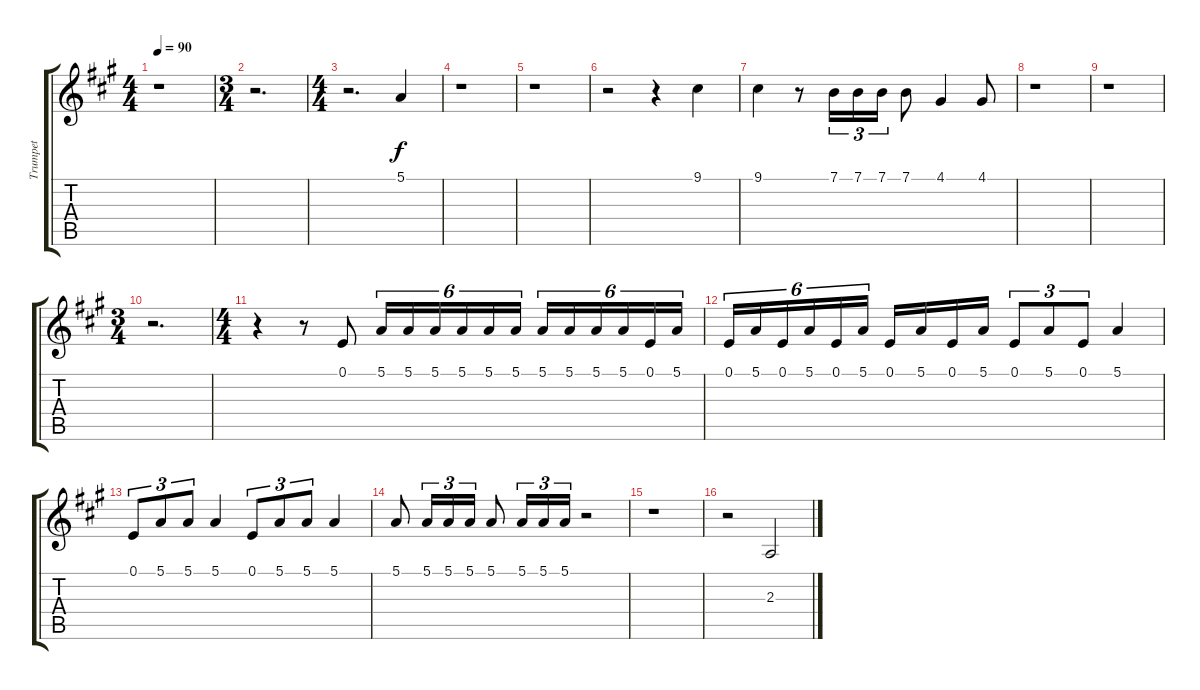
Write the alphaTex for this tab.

\track ("Trumpet" "Trumpet") {instrument trumpet}
\staff {score tabs}
\tuning (E4 B3 G3 D3 A2 E2) {hide}
\ts (4 4)
\tempo 90
\clef g2
\ks a
r.1{dy f} |
\ts (3 4)
r.2{d} |
\ts (4 4)
r.2{d} 5.1.4 |
r.1 |
r.1 |
r.2 r.4 9.1.4 |
9.1.4 r.8 7.1.16{tu (3 2)} 7.1.16{tu (3 2)} 7.1.16{tu (3 2)} 7.1.8 4.1.4 4.1.8 |
r.1 |
r.1 |
\ts (3 4)
r.2{d} |
\ts (4 4)
r.4 r.8 0.1.8 5.1.16{tu (6 4)} 5.1.16{tu (6 4)} 5.1.16{tu (6 4)} 5.1.16{tu (6 4)} 5.1.16{tu (6 4)} 5.1.16{tu (6 4)} 5.1.16{tu (6 4)} 5.1.16{tu (6 4)} 5.1.16{tu (6 4)} 5.1.16{tu (6 4)} 0.1.16{tu (6 4)} 5.1.16{tu (6 4)} |
0.1.16{tu (6 4)} 5.1.16{tu (6 4)} 0.1.16{tu (6 4)} 5.1.16{tu (6 4)} 0.1.16{tu (6 4)} 5.1.16{tu (6 4)} 0.1.16 5.1.16 0.1.16 5.1.16 0.1.8{tu (3 2)} 5.1.8{tu (3 2)} 0.1.8{tu (3 2)} 5.1.4 |
0.1.8{tu (3 2)} 5.1.8{tu (3 2)} 5.1.8{tu (3 2)} 5.1.4 0.1.8{tu (3 2)} 5.1.8{tu (3 2)} 5.1.8{tu (3 2)} 5.1.4 |
5.1.8 5.1.16{tu (3 2)} 5.1.16{tu (3 2)} 5.1.16{tu (3 2)} 5.1.8 5.1.16{tu (3 2)} 5.1.16{tu (3 2)} 5.1.16{tu (3 2)} r.2 |
r.1 |
r.2 2.3.2
